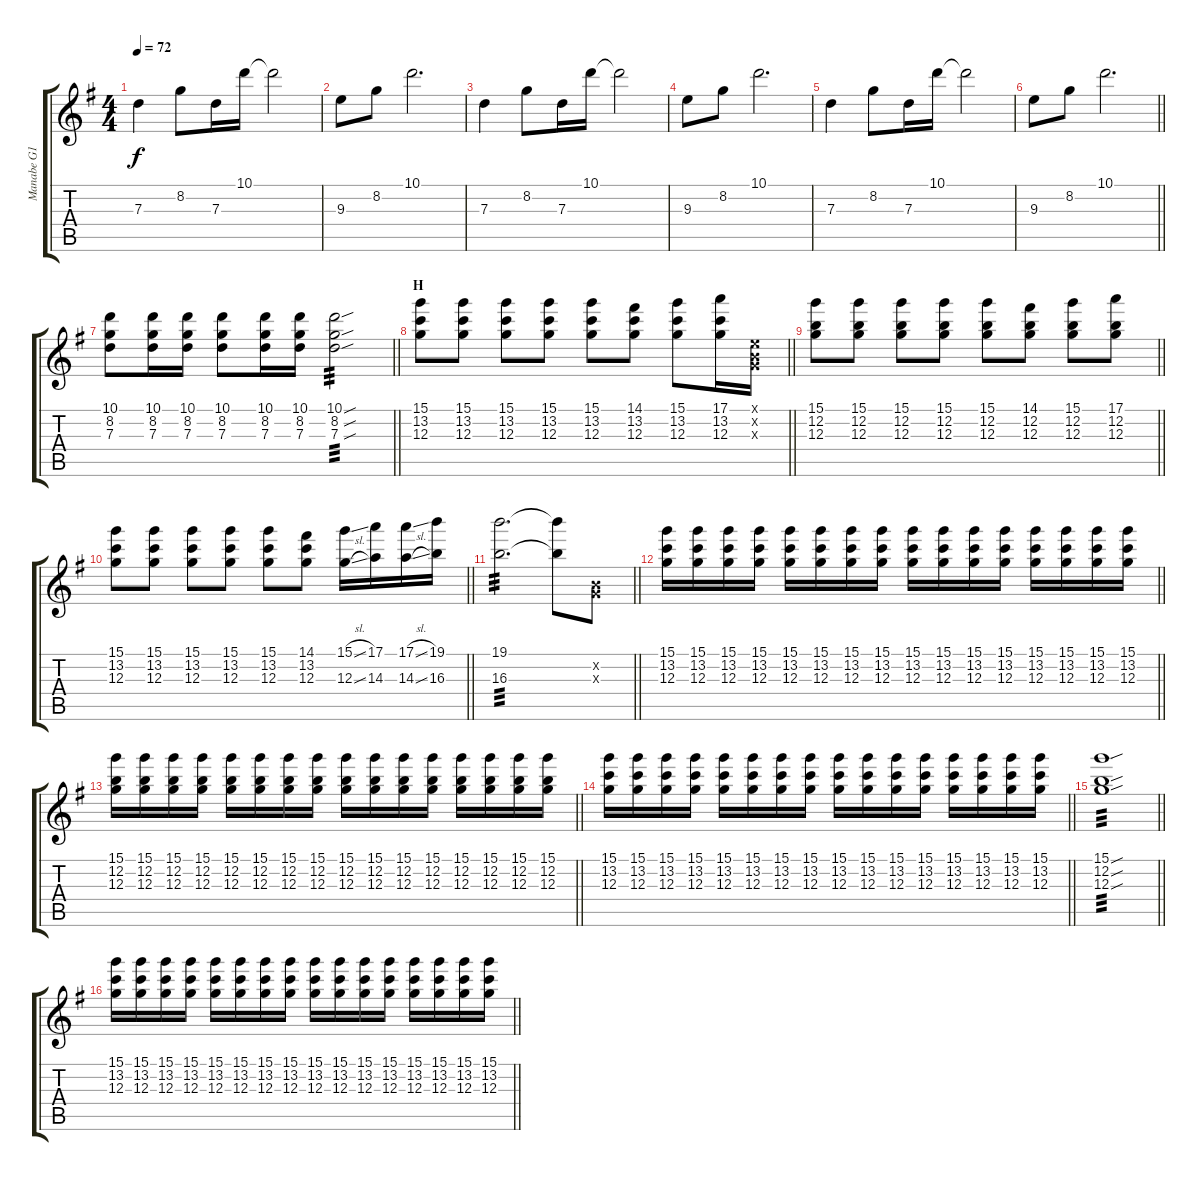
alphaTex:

\track ("Manabe G1" "Manabe G1") {instrument overdrivenguitar}
\staff {score tabs}
\tuning (E4 B3 G3 D3 A2 E2) {hide}
\ts (4 4)
\tempo 72
\clef g2
\ks g
7.3.4{dy f} 8.2.8 7.3.16 10.1.16 10.1{t}.2 |
9.3.8 8.2.8 10.1.2{d} |
7.3.4 8.2.8 7.3.16 10.1.16 10.1{t}.2 |
9.3.8 8.2.8 10.1.2{d} |
7.3.4 8.2.8 7.3.16 10.1.16 10.1{t}.2 |
\barLineRight lightlight
9.3.8 8.2.8 10.1.2{d} |
\section ("" "")
\barLineRight lightlight
(10.1 8.2 7.3).8 (10.1 8.2 7.3).16 (10.1 8.2 7.3).16 (10.1 8.2 7.3).8 (10.1 8.2 7.3).16 (10.1 8.2 7.3).16 (10.1{sou} 8.2{sou} 7.3{sou}).2{tp 3} |
\section ("" "H")
\barLineRight lightlight
(15.1 13.2 12.3).8 (15.1 13.2 12.3).8 (15.1 13.2 12.3).8 (15.1 13.2 12.3).8 (15.1 13.2 12.3).8 (14.1 13.2 12.3).8 (15.1 13.2 12.3).8 (17.1 13.2 12.3).16 (0.1{x} 0.2{x} 0.3{x}).16 |
\barLineRight lightlight
(15.1 12.2 12.3).8 (15.1 12.2 12.3).8 (15.1 12.2 12.3).8 (15.1 12.2 12.3).8 (15.1 12.2 12.3).8 (14.1 12.2 12.3).8 (15.1 12.2 12.3).8 (17.1 12.2 12.3).8 |
\barLineRight lightlight
(15.1 13.2 12.3).8 (15.1 13.2 12.3).8 (15.1 13.2 12.3).8 (15.1 13.2 12.3).8 (15.1 13.2 12.3).8 (14.1 13.2 12.3).8 (15.1{sl} 12.3{sl}).16 (17.1 14.3).16 (17.1{sl} 14.3{sl}).16 (19.1 16.3).16 |
\barLineRight lightlight
(19.1 16.3).2{d tp 3} (19.1{t} 16.3{t}).8 (0.2{x} 0.3{x}).8 |
\barLineRight lightlight
(15.1 13.2 12.3).16 (15.1 13.2 12.3).16 (15.1 13.2 12.3).16 (15.1 13.2 12.3).16 (15.1 13.2 12.3).16 (15.1 13.2 12.3).16 (15.1 13.2 12.3).16 (15.1 13.2 12.3).16 (15.1 13.2 12.3).16 (15.1 13.2 12.3).16 (15.1 13.2 12.3).16 (15.1 13.2 12.3).16 (15.1 13.2 12.3).16 (15.1 13.2 12.3).16 (15.1 13.2 12.3).16 (15.1 13.2 12.3).16 |
\section ("" "")
\barLineRight lightlight
(15.1 12.2 12.3).16 (15.1 12.2 12.3).16 (15.1 12.2 12.3).16 (15.1 12.2 12.3).16 (15.1 12.2 12.3).16 (15.1 12.2 12.3).16 (15.1 12.2 12.3).16 (15.1 12.2 12.3).16 (15.1 12.2 12.3).16 (15.1 12.2 12.3).16 (15.1 12.2 12.3).16 (15.1 12.2 12.3).16 (15.1 12.2 12.3).16 (15.1 12.2 12.3).16 (15.1 12.2 12.3).16 (15.1 12.2 12.3).16 |
\barLineRight lightlight
(15.1 13.2 12.3).16 (15.1 13.2 12.3).16 (15.1 13.2 12.3).16 (15.1 13.2 12.3).16 (15.1 13.2 12.3).16 (15.1 13.2 12.3).16 (15.1 13.2 12.3).16 (15.1 13.2 12.3).16 (15.1 13.2 12.3).16 (15.1 13.2 12.3).16 (15.1 13.2 12.3).16 (15.1 13.2 12.3).16 (15.1 13.2 12.3).16 (15.1 13.2 12.3).16 (15.1 13.2 12.3).16 (15.1 13.2 12.3).16 |
\barLineRight lightlight
(15.1{sou} 12.2{sou} 12.3{sou}).1{tp 3} |
\barLineRight lightlight
(15.1 13.2 12.3).16 (15.1 13.2 12.3).16 (15.1 13.2 12.3).16 (15.1 13.2 12.3).16 (15.1 13.2 12.3).16 (15.1 13.2 12.3).16 (15.1 13.2 12.3).16 (15.1 13.2 12.3).16 (15.1 13.2 12.3).16 (15.1 13.2 12.3).16 (15.1 13.2 12.3).16 (15.1 13.2 12.3).16 (15.1 13.2 12.3).16 (15.1 13.2 12.3).16 (15.1 13.2 12.3).16 (15.1 13.2 12.3).16
